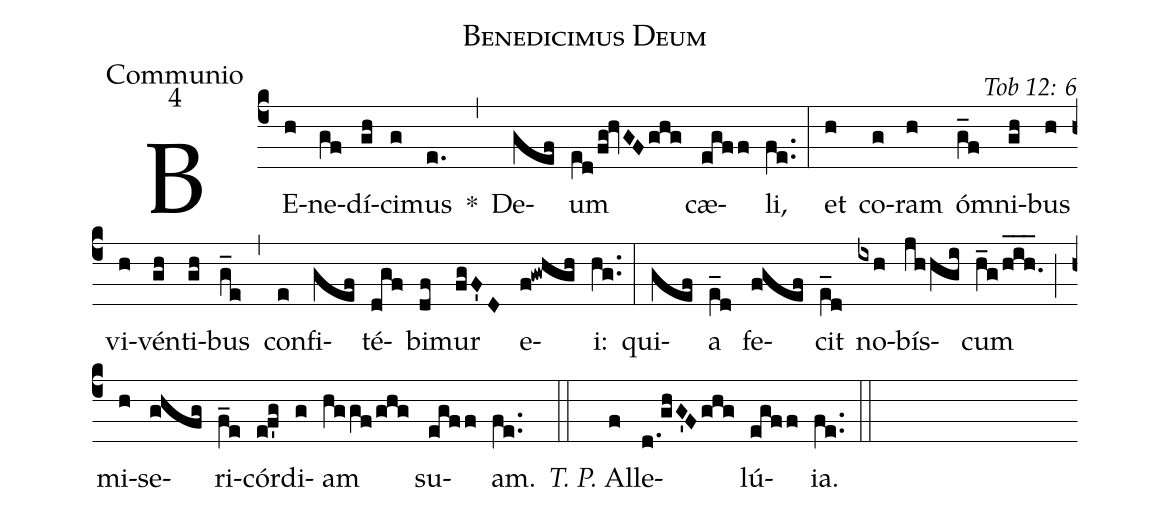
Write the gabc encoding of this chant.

name: Benedicimus Deum;
office-part: Communio;
mode: 4;
commentary: Tob 12: 6;
%%
(c4) BE(h)ne(gf)dí(gh)ci(g)mus(e.) *(,)
De(gef)um(e[ll:1]d/fg!hvGFghg) cæ(egff)li,(fe..) (:)
et(h) co(g)ram(h) óm(g_f)ni(gh)bus(h) vi(h)vén(gh)ti(gh)bus(g_e) (,) con(e)fi(gef)té(dgf)bi(df)mur(fgF'D) e(f!gwhgh)i:(hg..) (:)
qui(gef)a(e_[ll:1]d) fe(fgef)cit(e_[ll:1]d) no(ixh)bís(jhhgi)cum(h_g/h_i_h._) (;) mi(h)se(ghfg)ri(f_e)cór(ef'g)di(g)am(hggf/ghg) su(egff)am.(fe..) (::)
<i>T. P.</i> Al(f)le(d.!ghG'F/ghg)lú(egff)ia.(fe..) (::)
